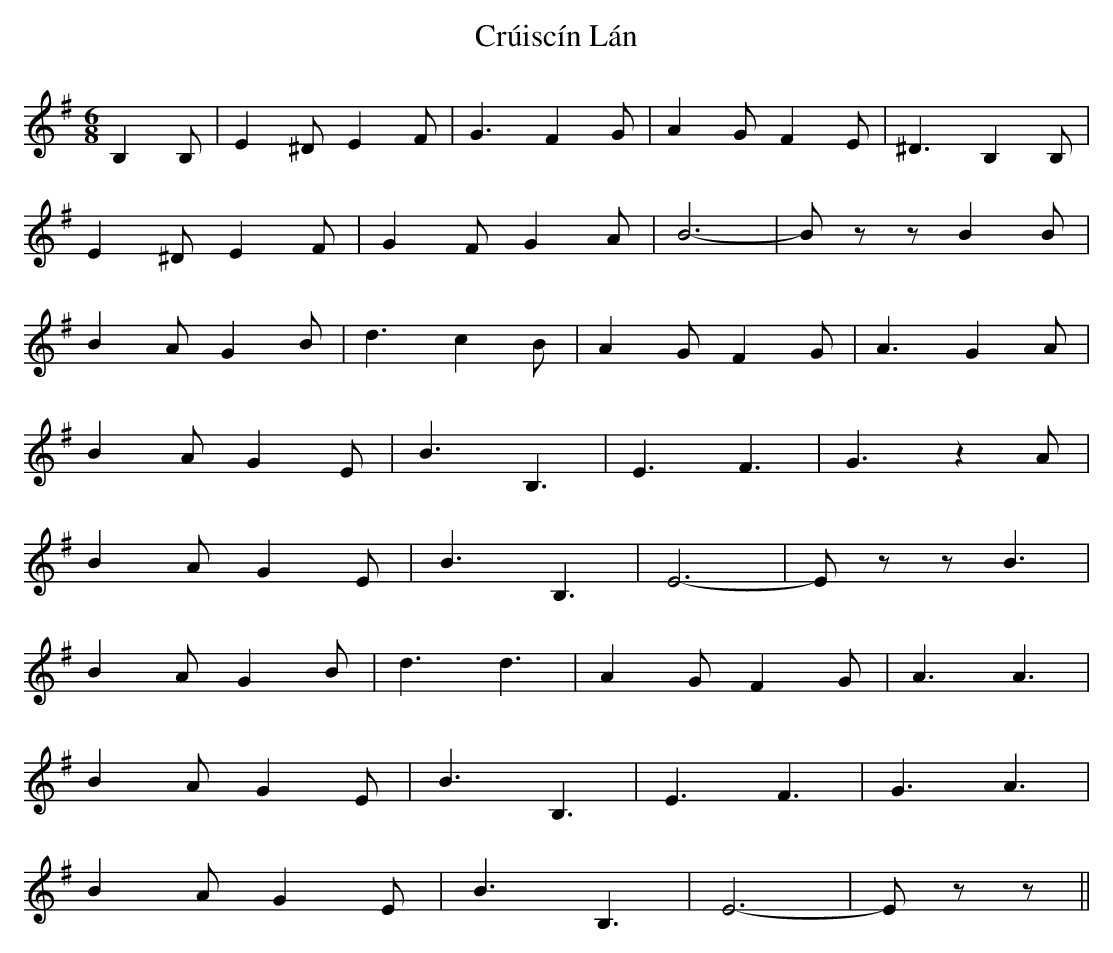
X:1
T: Crúiscín Lán
M: 4/4
L: 1/8
K: Emin
M: 6/8
B,2B,|E2^D E2F|G3F2G|A2GF2E|^D3B,2B,|
E2^DE2F|G2FG2A|B6-|BzzB2B|
B2AG2B|d3c2B|A2GF2G|A3G2A|
B2AG2E|B3B,3|E3F3|G3z2A|
B2AG2E|B3B,3|E6-|EzzB3|
B2AG2B|d3d3|A2GF2G|A3A3|
B2AG2E|B3B,3|E3F3|G3A3|
B2AG2E|B3B,3|E6-|Ezz||
